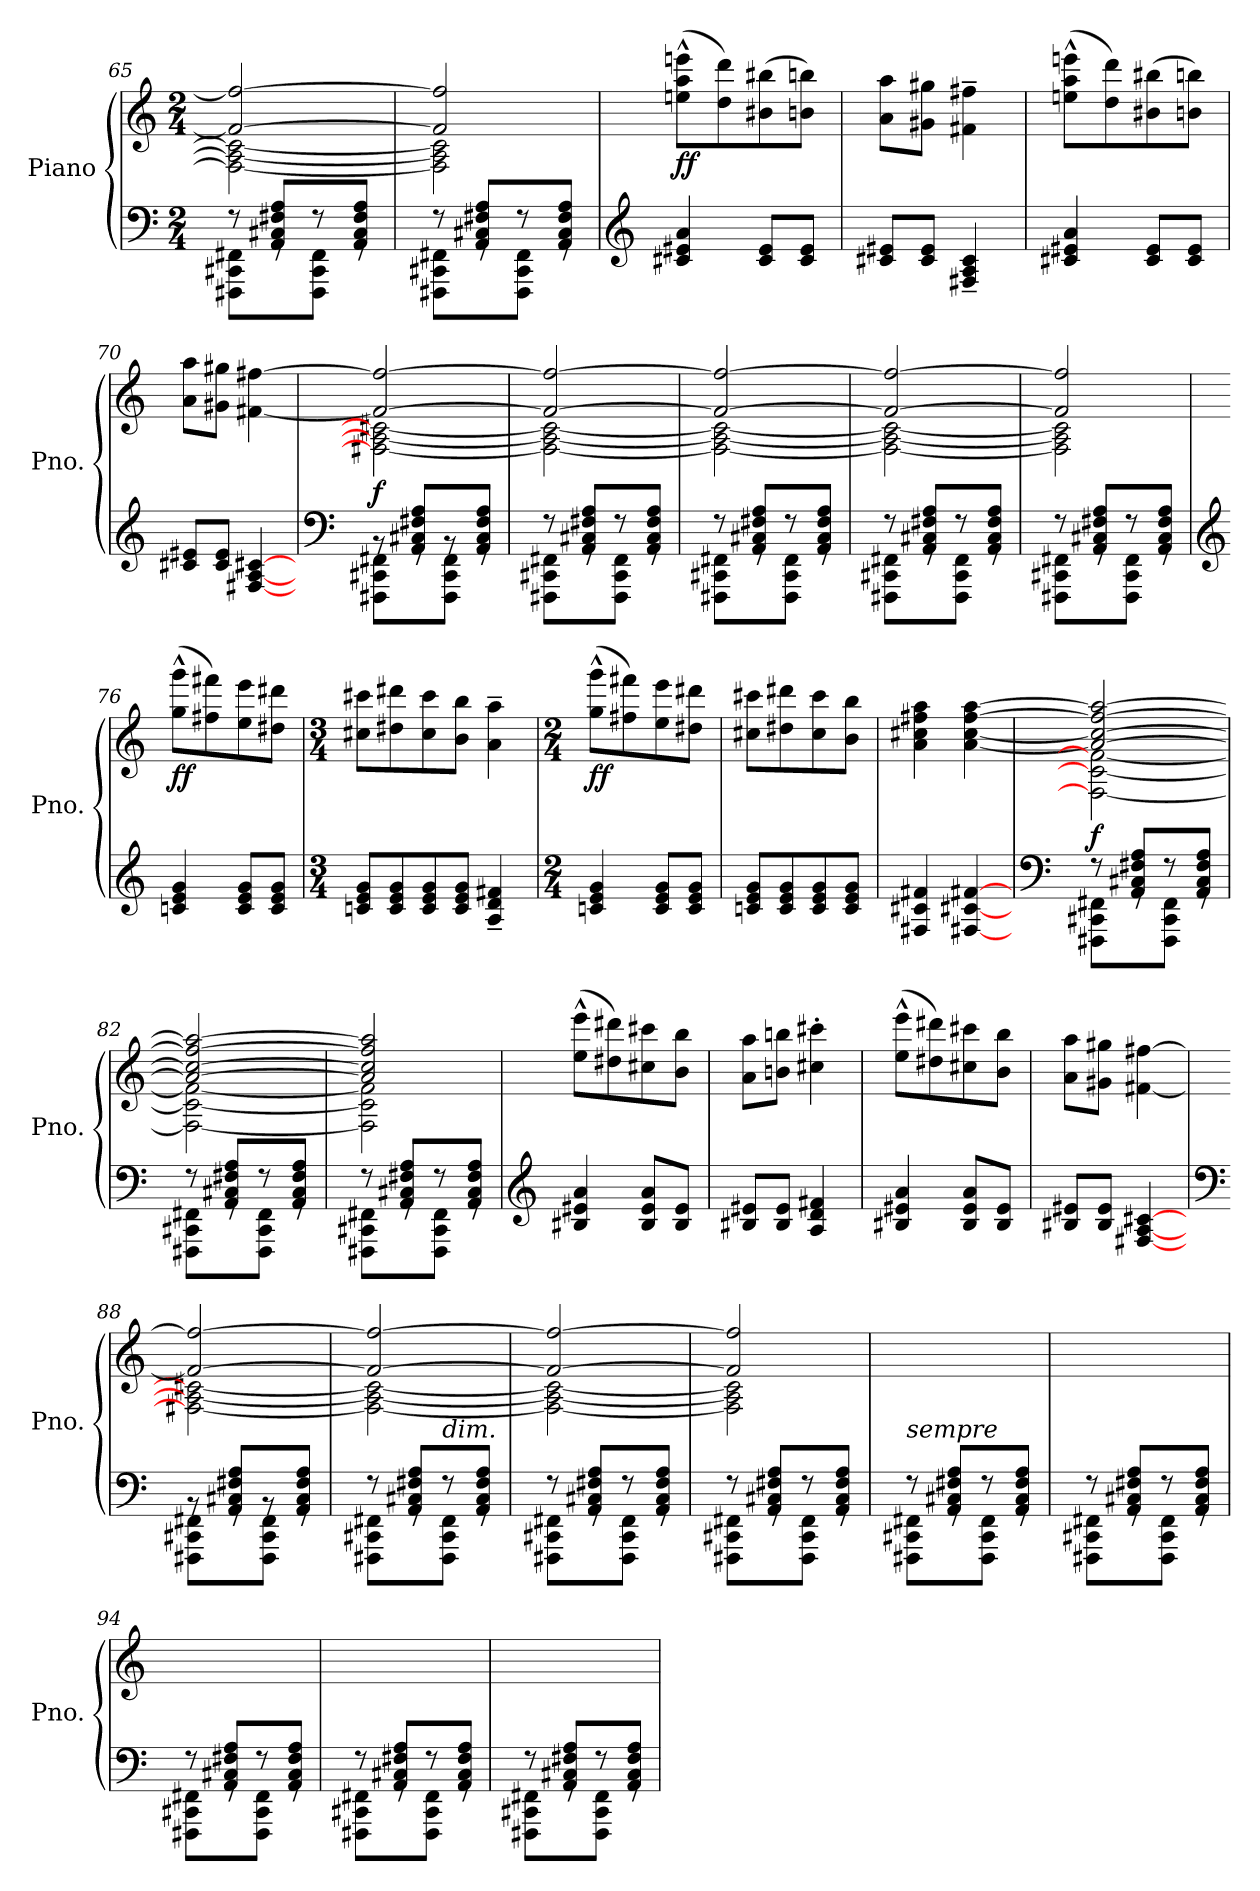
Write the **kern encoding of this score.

**kern	**kern	**dynam
*part1	*part1	*part1
*staff2	*staff1	*staff1/2
*I"Piano	*	*
*I'Pno.	*	*
*clefF4	*clefG2	*
*k[]	*k[]	*
*M2/4	*M2/4	*
=65	=65	=65
*^	*^	*
8r	8FFF#X\ 8CC#X\ 8FF#X\L	2f#/_ 2ff#/_	2F#\_ 2A\_ 2c#\_	.
8AA/ 8C#X/ 8F#X/ 8A/L	8rGG	.	.	.
8r	8FFF#\ 8CC#\ 8FF#\J	.	.	.
8AA/ 8C#/ 8F#/ 8A/J	8rGG	.	.	.
=66	=66	=66	=66	=66
8r	8FFF#X\ 8CC#X\ 8FF#X\L	2f#/] 2ff#/]	2F#\] 2A\] 2c#\]	.
8AA/ 8C#X/ 8F#X/ 8A/L	8rGG	.	.	.
8r	8FFF#\ 8CC#\ 8FF#\J	.	.	.
8AA/ 8C#/ 8F#/ 8A/J	8rGG	.	.	.
*v	*v	*	*	*
*	*v	*v	*
=67	=67	=67
*clefG2	*	*
*^	*	*
!	!	!	!LO:DY:b
*v	*v	*	*
4c#X/ 4e#X/ 4a/	(>8een\^^ 8aa\^^ 8eeen\^^L	ff
.	8dd\ 8ddd\)	.
8c#/ 8e#/L	(>8b#X\ 8bb#X\	.
8c#/ 8e#/J	8bn\ 8bbn\J)	.
=68	=68	=68
8c#X/ 8e#X/L	8a\ 8aa\L	.
8c#/ 8e#/J	8g#X\ 8gg#X\J	.
4F#X/~ 4A/~ 4c#/~	4f#X\~ 4ff#X\~	.
!!LO:LB:g=z
=69	=69	=69
4c#X/ 4e#X/ 4a/	(>8een\^^ 8aa\^^ 8eeen\^^L	.
.	8dd\ 8ddd\)	.
8c#/ 8e#/L	(>8b#X\ 8bb#X\	.
8c#/ 8e#/J	8bn\ 8bbn\J)	.
=70	=70	=70
*^	*^	*
4ryy	8c#X/ 8e#X/L	8a\ 8aa\L	4ryy	.
.	8c#/ 8e#/J	8g#X\ 8gg#X\J	.	.
!	!	!	!	!LO:DY:b
[4F#X/ [4A/ [4c#X/	4ryy	[4f#X\ [4ff#X\	4ryy	other-dynamics
=71	=71	=71	=71	=71
*clefF4	*	*	*	*
!	!	!	!	!LO:DY:b
8rBB	8FFF#X\ 8CC#X\ 8FF#X\L	2f#/_ 2ff#/_	2F#X\_ 2A\_ 2c#X\_	f
8AA/ 8C#X/ 8F#X/ 8A/L	8rGG	.	.	.
8rBB	8FFF#\ 8CC#\ 8FF#\J	.	.	.
8AA/ 8C#/ 8F#/ 8A/J	8rGG	.	.	.
=72	=72	=72	=72	=72
8r	8FFF#X\ 8CC#X\ 8FF#X\L	2f#/_ 2ff#/_	2F#\_ 2A\_ 2c#\_	.
8AA/ 8C#X/ 8F#X/ 8A/L	8rGG	.	.	.
8r	8FFF#\ 8CC#\ 8FF#\J	.	.	.
8AA/ 8C#/ 8F#/ 8A/J	8rGG	.	.	.
=73	=73	=73	=73	=73
8r	8FFF#X\ 8CC#X\ 8FF#X\L	2f#/_ 2ff#/_	2F#\_ 2A\_ 2c#\_	.
8AA/ 8C#X/ 8F#X/ 8A/L	8rGG	.	.	.
8r	8FFF#\ 8CC#\ 8FF#\J	.	.	.
8AA/ 8C#/ 8F#/ 8A/J	8rGG	.	.	.
=74	=74	=74	=74	=74
8r	8FFF#X\ 8CC#X\ 8FF#X\L	2f#/_ 2ff#/_	2F#\_ 2A\_ 2c#\_	.
8AA/ 8C#X/ 8F#X/ 8A/L	8rGG	.	.	.
8r	8FFF#\ 8CC#\ 8FF#\J	.	.	.
8AA/ 8C#/ 8F#/ 8A/J	8rGG	.	.	.
=75	=75	=75	=75	=75
8r	8FFF#X\ 8CC#X\ 8FF#X\L	2f#/] 2ff#/]	2F#\] 2A\] 2c#\]	.
8AA/ 8C#X/ 8F#X/ 8A/L	8rGG	.	.	.
8r	8FFF#\ 8CC#\ 8FF#\J	.	.	.
8AA/ 8C#/ 8F#/ 8A/J	8rGG	.	.	.
*v	*v	*	*	*
*	*v	*v	*
!!LO:PB:g=z
=76	=76	=76
*clefG2	*	*
*^	*	*
!	!	!	!LO:DY:b
*v	*v	*	*
4cn/ 4e/ 4g/	(>8gg\^^ 8ggg\^^L	ff
.	8ff#X\ 8fff#X\)	.
8c/ 8e/ 8g/L	8ee\ 8eee\	.
8c/ 8e/ 8g/J	8dd#X\ 8ddd#X\J	.
=77	=77	=77
*M3/4	*M3/4	*
8cn/ 8e/ 8g/L	8cc#X\ 8ccc#X\L	.
8c/ 8e/ 8g/	8dd#X\ 8ddd#X\	.
8c/ 8e/ 8g/	8cc#\ 8ccc#\	.
8c/ 8e/ 8g/J	8b\ 8bb\J	.
!	!	!LO:DY:b
4A/~ 4d/~ 4f#X/~	4a\~ 4aa\~	other-dynamics
=78	=78	=78
*M2/4	*M2/4	*
!	!	!LO:DY:b
4cn/ 4e/ 4g/	(>8gg\^^ 8ggg\^^L	ff
.	8ff#X\ 8fff#X\)	.
8c/ 8e/ 8g/L	8ee\ 8eee\	.
8c/ 8e/ 8g/J	8dd#X\ 8ddd#X\J	.
=79	=79	=79
8cn/ 8e/ 8g/L	8cc#X\ 8ccc#X\L	.
8c/ 8e/ 8g/	8dd#X\ 8ddd#X\	.
8c/ 8e/ 8g/	8cc#\ 8ccc#\	.
8c/ 8e/ 8g/J	8b\ 8bb\J	.
=80	=80	=80
*^	*^	*
4ryy	4F#X/ 4c#X/ 4f#X/	4a\ 4cc#X\ 4ff#X\ 4aa\	4ryy	.
!	!	!	!	!LO:DY:b
[4F#X/ [4c#X/ [4f#X/	4ryy	[4a\ [4cc#\ [4ff#\ [4aa\	4ryy	other-dynamics
!!LO:LB:g=z	!!
=81	=81	=81	=81	=81
*clefF4	*	*	*	*
!	!	!	!	!LO:DY:b
8r	8FFF#X\ 8CC#X\ 8FF#X\L	2a/_ 2cc#/_ 2ff#/_ 2aa/_	2F#\_ 2c#\_ 2f#\_	f
8AA/ 8C#X/ 8F#X/ 8A/L	8rGG	.	.	.
8r	8FFF#\ 8CC#\ 8FF#\J	.	.	.
8AA/ 8C#/ 8F#/ 8A/J	8rGG	.	.	.
=82	=82	=82	=82	=82
8r	8FFF#X\ 8CC#X\ 8FF#X\L	2a/_ 2cc#/_ 2ff#/_ 2aa/_	2F#\_ 2c#\_ 2f#\_	.
8AA/ 8C#X/ 8F#X/ 8A/L	8rGG	.	.	.
8r	8FFF#\ 8CC#\ 8FF#\J	.	.	.
8AA/ 8C#/ 8F#/ 8A/J	8rGG	.	.	.
=83	=83	=83	=83	=83
8r	8FFF#X\ 8CC#X\ 8FF#X\L	2a/] 2cc#/] 2ff#/] 2aa/]	2F#\] 2c#\] 2f#\]	.
8AA/ 8C#X/ 8F#X/ 8A/L	8rGG	.	.	.
8r	8FFF#\ 8CC#\ 8FF#\J	.	.	.
8AA/ 8C#/ 8F#/ 8A/J	8rGG	.	.	.
*v	*v	*	*	*
*	*v	*v	*
=84	=84	=84
*clefG2	*	*
4B#X/ 4e#X/ 4a/	(>8ee\^^ 8eee\^^L	.
.	8dd#X\ 8ddd#X\)	.
8B#/ 8e#/ 8a/L	8cc#X\ 8ccc#X\	.
8B#/ 8e#/J	8b\ 8bb\J	.
=85	=85	=85
8B#X/ 8e#X/L	8a\ 8aa\L	.
8B#/ 8e#/J	8bn\ 8bbn\J	.
4A/ 4d/ 4f#X/	4cc#X\' 4ccc#X\'	.
=86	=86	=86
4B#X/ 4e#X/ 4a/	(>8ee\^^ 8eee\^^L	.
.	8dd#X\ 8ddd#X\)	.
8B#/ 8e#/ 8a/L	8cc#X\ 8ccc#X\	.
8B#/ 8e#/J	8b\ 8bb\J	.
!!LO:LB:g=z
=87	=87	=87
*^	*^	*
4ryy	8B#X/ 8e#X/L	8a\ 8aa\L	4ryy	.
.	8B#/ 8e#/J	8g#X\ 8gg#X\J	.	.
!	!	!	!	!LO:DY:b
[4F#X/ [4A/ [4c#X/	4ryy	[4f#X\ [4ff#X\	4ryy	other-dynamics
=88	=88	=88	=88	=88
*clefF4	*	*	*	*
8rBB	8FFF#X\ 8CC#X\ 8FF#X\L	2f#/_ 2ff#/_	2F#X\_ 2A\_ 2c#X\_	.
8AA/ 8C#X/ 8F#X/ 8A/L	8rGG	.	.	.
8rBB	8FFF#\ 8CC#\ 8FF#\J	.	.	.
8AA/ 8C#/ 8F#/ 8A/J	8rGG	.	.	.
=89	=89	=89	=89	=89
8r	8FFF#X\ 8CC#X\ 8FF#X\L	2f#/_ 2ff#/_	2F#\_ 2A\_ 2c#\_	.
8AA/ 8C#X/ 8F#X/ 8A/L	8rGG	.	.	.
!LO:TX:a:i:t=dim.	!	!	!	!
8r	8FFF#\ 8CC#\ 8FF#\J	.	.	.
8AA/ 8C#/ 8F#/ 8A/J	8rGG	.	.	.
=90	=90	=90	=90	=90
8r	8FFF#X\ 8CC#X\ 8FF#X\L	2f#/_ 2ff#/_	2F#\_ 2A\_ 2c#\_	.
8AA/ 8C#X/ 8F#X/ 8A/L	8rGG	.	.	.
8r	8FFF#\ 8CC#\ 8FF#\J	.	.	.
8AA/ 8C#/ 8F#/ 8A/J	8rGG	.	.	.
=91	=91	=91	=91	=91
8r	8FFF#X\ 8CC#X\ 8FF#X\L	2f#/] 2ff#/]	2F#\] 2A\] 2c#\]	.
8AA/ 8C#X/ 8F#X/ 8A/L	8rGG	.	.	.
8r	8FFF#\ 8CC#\ 8FF#\J	.	.	.
8AA/ 8C#/ 8F#/ 8A/J	8rGG	.	.	.
*	*	*v	*v	*
=92	=92	=92	=92
!LO:TX:a:i:t=sempre	!	!	!
8r	8FFF#X\ 8CC#X\ 8FF#X\L	2ryy	.
8AA/ 8C#X/ 8F#X/ 8A/L	8rGG	.	.
8r	8FFF#\ 8CC#\ 8FF#\J	.	.
8AA/ 8C#/ 8F#/ 8A/J	8rGG	.	.
!!LO:LB:g=z
=93	=93	=93	=93
8r	8FFF#X\ 8CC#X\ 8FF#X\L	2ryy	.
8AA/ 8C#X/ 8F#X/ 8A/L	8rGG	.	.
8r	8FFF#\ 8CC#\ 8FF#\J	.	.
8AA/ 8C#/ 8F#/ 8A/J	8rGG	.	.
=94	=94	=94	=94
8r	8FFF#X\ 8CC#X\ 8FF#X\L	2ryy	.
8AA/ 8C#X/ 8F#X/ 8A/L	8rGG	.	.
8r	8FFF#\ 8CC#\ 8FF#\J	.	.
8AA/ 8C#/ 8F#/ 8A/J	8rGG	.	.
=95	=95	=95	=95
8r	8FFF#X\ 8CC#X\ 8FF#X\L	2ryy	.
8AA/ 8C#X/ 8F#X/ 8A/L	8rGG	.	.
8r	8FFF#\ 8CC#\ 8FF#\J	.	.
8AA/ 8C#/ 8F#/ 8A/J	8rGG	.	.
=96	=96	=96	=96
8r	8FFF#X\ 8CC#X\ 8FF#X\L	2ryy	.
8AA/ 8C#X/ 8F#X/ 8A/L	8rGG	.	.
8r	8FFF#\ 8CC#\ 8FF#\J	.	.
8AA/ 8C#/ 8F#/ 8A/J	8rGG	.	.
*v	*v	*	*
=	=	=
*-	*-	*-
